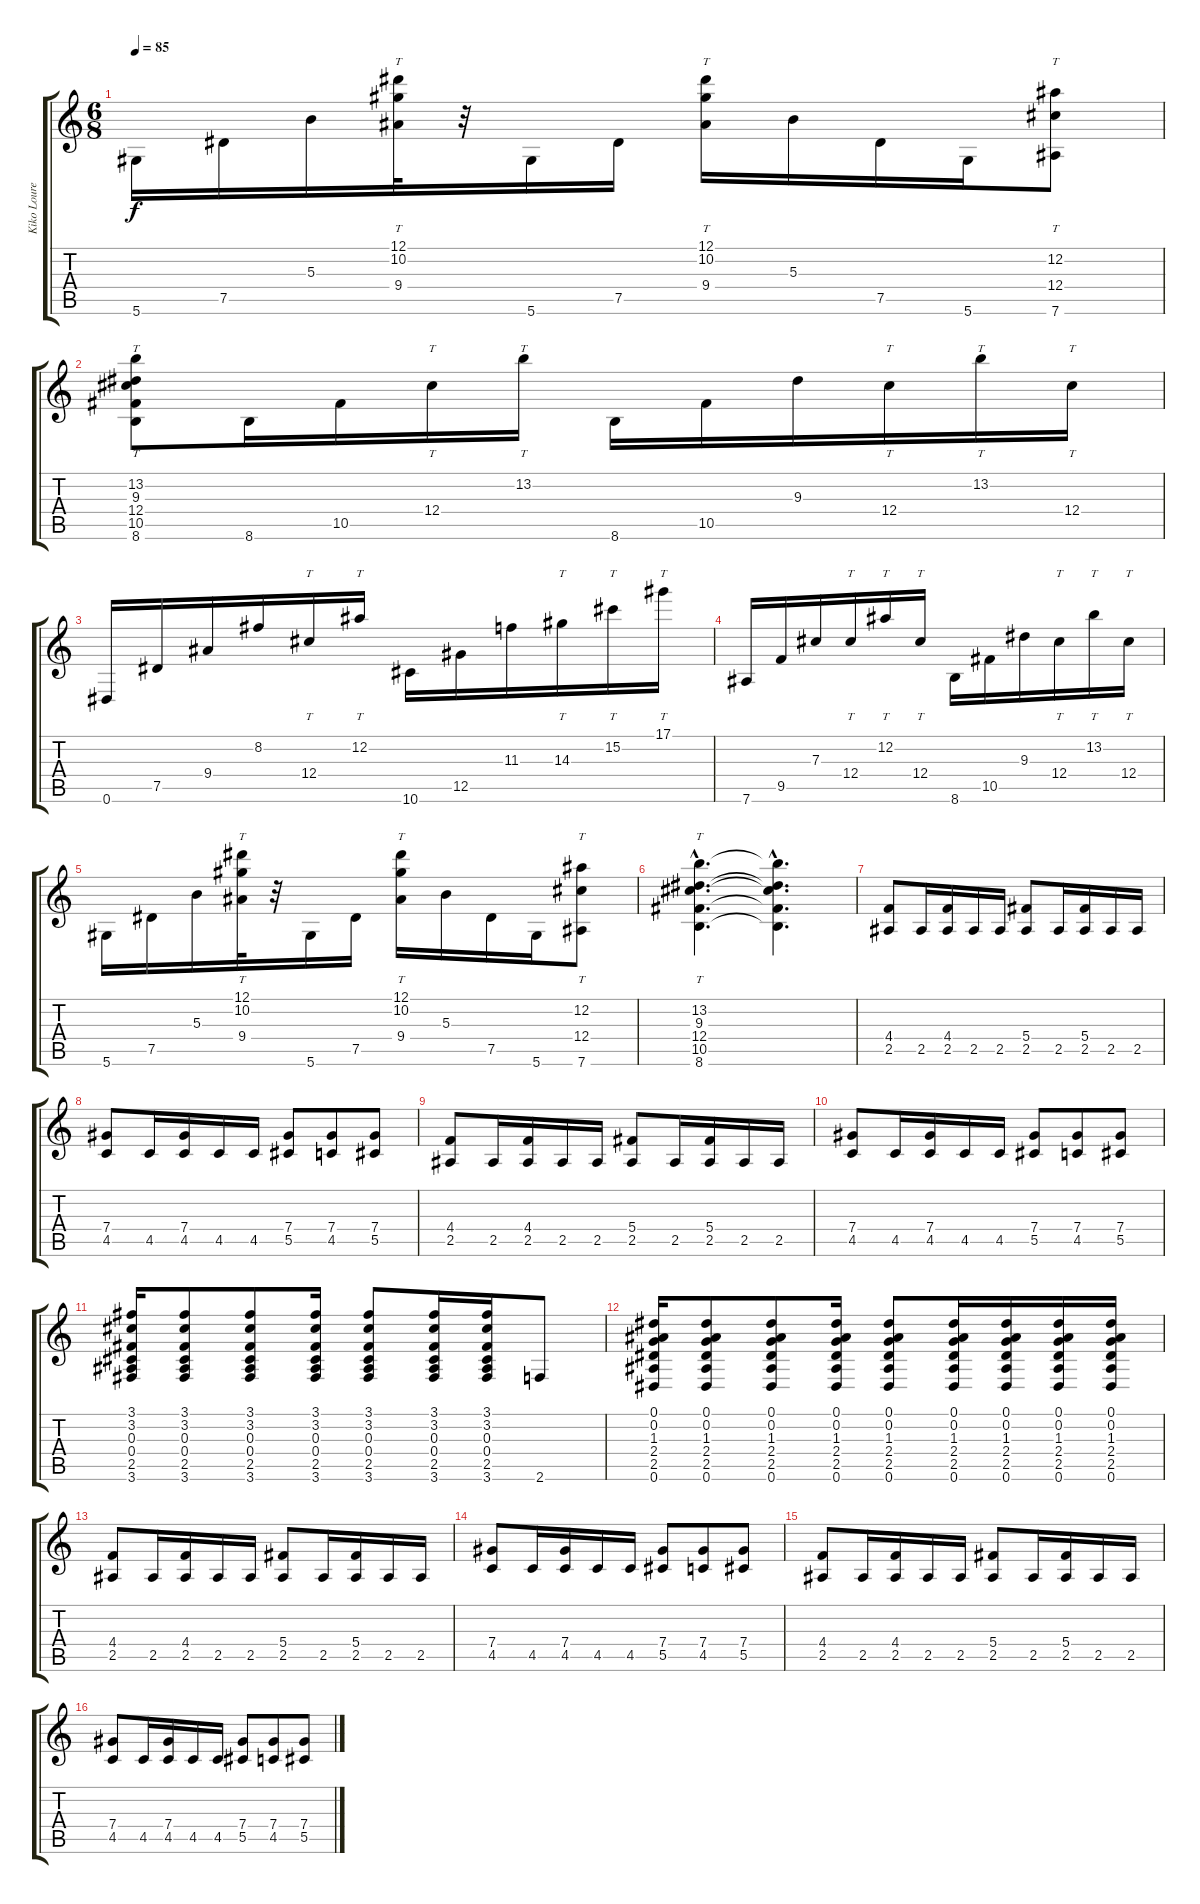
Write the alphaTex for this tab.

\track ("Kiko Loureiro" "Kiko Loure") {instrument distortionguitar}
\staff {score tabs}
\tuning (Eb4 Bb3 Gb3 Db3 Ab2 Eb2) {hide}
\ts (6 8)
\tempo 85
\clef g2
\ks c
5.6.16{dy f} 7.5.16 5.3.16 (12.1 10.2 9.4).32{tt} r.32 5.6.16 7.5.16 (12.1 10.2 9.4).16{tt} 5.3.16 7.5.16 5.6.16 (12.2 12.4 7.6).8{tt} |
(13.2 9.3 12.4 10.5 8.6).8{tt} 8.6.16 10.5.16 12.4.16{tt} 13.2.16{tt} 8.6.16 10.5.16 9.3.16 12.4.16{tt} 13.2.16{tt} 12.4.16{tt} |
0.6.16 7.5.16 9.4.16 8.2.16 12.4.16{tt} 12.2.16{tt} 10.6.16 12.5.16 11.3.16 14.3.16{tt} 15.2.16{tt} 17.1.16{tt} |
7.6.16 9.5.16 7.3.16 12.4.16{tt} 12.2.16{tt} 12.4.16{tt} 8.6.16 10.5.16 9.3.16 12.4.16{tt} 13.2.16{tt} 12.4.16{tt} |
5.6.16 7.5.16 5.3.16 (12.1 10.2 9.4).32{tt} r.32 5.6.16 7.5.16 (12.1 10.2 9.4).16{tt} 5.3.16 7.5.16 5.6.16 (12.2 12.4 7.6).8{tt} |
(13.2{hac} 9.3{hac} 12.4{hac} 10.5{hac} 8.6{hac}).4{tt d} (13.2{hac t} 9.3{hac t} 12.4{hac t} 10.5{hac t} 8.6{hac t}).4{d} |
(4.4 2.5).8{instrument distortionguitar} 2.5.16 (4.4 2.5).16 2.5.16 2.5.16 (5.4 2.5).8 2.5.16 (5.4 2.5).16 2.5.16 2.5.16 |
(7.4 4.5).8 4.5.16 (7.4 4.5).16 4.5.16 4.5.16 (7.4 5.5).8 (7.4 4.5).8 (7.4 5.5).8 |
(4.4 2.5).8{instrument distortionguitar} 2.5.16 (4.4 2.5).16 2.5.16 2.5.16 (5.4 2.5).8 2.5.16 (5.4 2.5).16 2.5.16 2.5.16 |
(7.4 4.5).8 4.5.16 (7.4 4.5).16 4.5.16 4.5.16 (7.4 5.5).8 (7.4 4.5).8 (7.4 5.5).8 |
(3.1 3.2 0.3 0.4 2.5 3.6).16 (3.1 3.2 0.3 0.4 2.5 3.6).8 (3.1 3.2 0.3 0.4 2.5 3.6).8 (3.1 3.2 0.3 0.4 2.5 3.6).16 (3.1 3.2 0.3 0.4 2.5 3.6).8 (3.1 3.2 0.3 0.4 2.5 3.6).16 (3.1 3.2 0.3 0.4 2.5 3.6).16 2.6.8 |
(0.1 0.2 1.3 2.4 2.5 0.6).16 (0.1 0.2 1.3 2.4 2.5 0.6).8 (0.1 0.2 1.3 2.4 2.5 0.6).8 (0.1 0.2 1.3 2.4 2.5 0.6).16 (0.1 0.2 1.3 2.4 2.5 0.6).8 (0.1 0.2 1.3 2.4 2.5 0.6).16 (0.1 0.2 1.3 2.4 2.5 0.6).16 (0.1 0.2 1.3 2.4 2.5 0.6).16 (0.1 0.2 1.3 2.4 2.5 0.6).16 |
(4.4 2.5).8{instrument distortionguitar} 2.5.16 (4.4 2.5).16 2.5.16 2.5.16 (5.4 2.5).8 2.5.16 (5.4 2.5).16 2.5.16 2.5.16 |
(7.4 4.5).8 4.5.16 (7.4 4.5).16 4.5.16 4.5.16 (7.4 5.5).8 (7.4 4.5).8 (7.4 5.5).8 |
(4.4 2.5).8{instrument distortionguitar} 2.5.16 (4.4 2.5).16 2.5.16 2.5.16 (5.4 2.5).8 2.5.16 (5.4 2.5).16 2.5.16 2.5.16 |
(7.4 4.5).8 4.5.16 (7.4 4.5).16 4.5.16 4.5.16 (7.4 5.5).8 (7.4 4.5).8 (7.4 5.5).8
